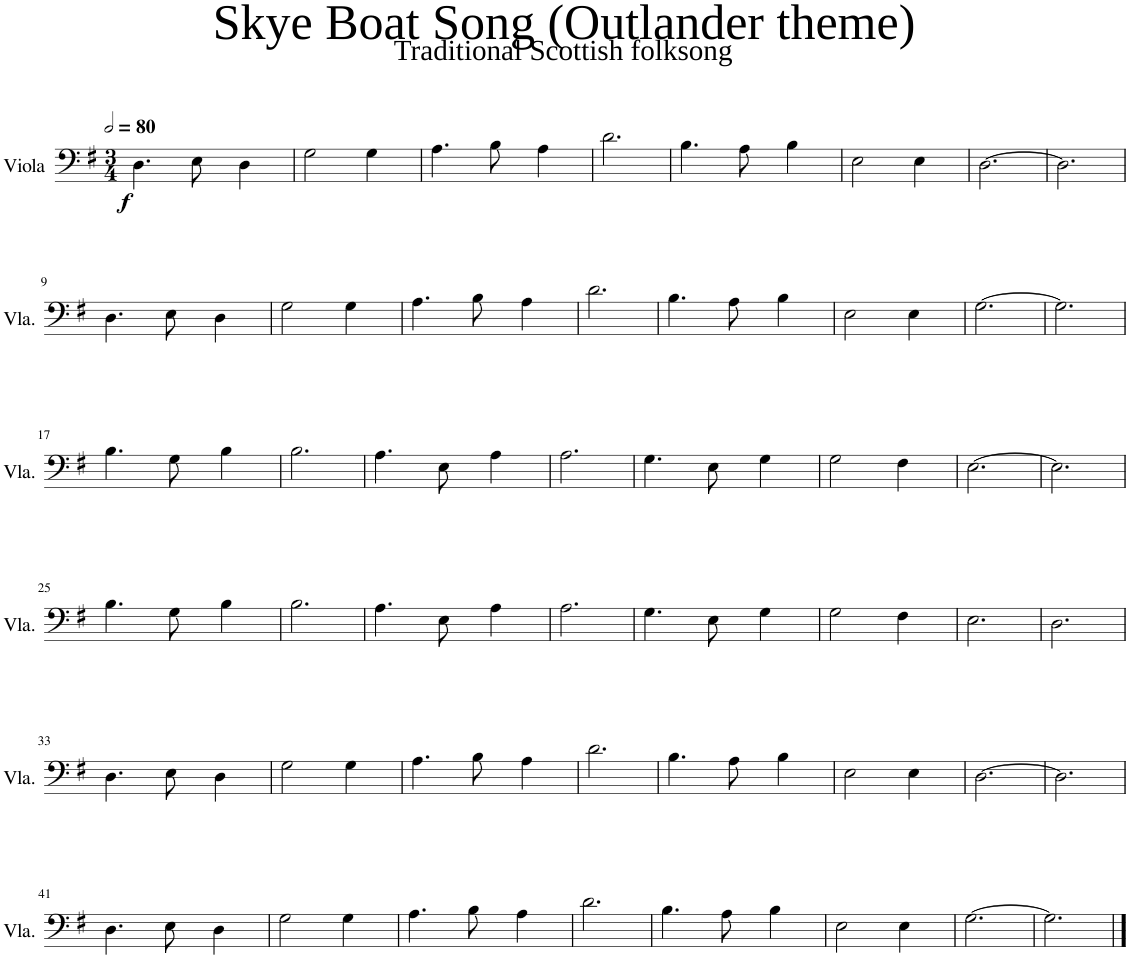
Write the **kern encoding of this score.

**kern	**dynam
*part1	*part1
*staff1	*staff1
*I"Viola	*
*I'Vla.	*
*clefF4	*
*k[f#]	*
*M3/4	*
*MM160	*
=1	=1
!	!LO:DY:b
4.D\	f
8E\	.
4D\	.
=2	=2
2G\	.
4G\	.
=3	=3
4.A\	.
8B\	.
4A\	.
=4	=4
2.d\	.
=5	=5
4.B\	.
8A\	.
4B\	.
=6	=6
2E\	.
4E\	.
=7	=7
[2.D\	.
=8	=8
2.D\]	.
!!LO:LB:g=z
=9	=9
4.D\	.
8E\	.
4D\	.
=10	=10
2G\	.
4G\	.
=11	=11
4.A\	.
8B\	.
4A\	.
=12	=12
2.d\	.
=13	=13
4.B\	.
8A\	.
4B\	.
=14	=14
2E\	.
4E\	.
=15	=15
[2.G\	.
=16	=16
2.G\]	.
!!LO:LB:g=z
=17	=17
4.B\	.
8G\	.
4B\	.
=18	=18
2.B\	.
=19	=19
4.A\	.
8E\	.
4A\	.
=20	=20
2.A\	.
=21	=21
4.G\	.
8E\	.
4G\	.
=22	=22
2G\	.
4F#\	.
=23	=23
[2.E\	.
=24	=24
2.E\]	.
!!LO:LB:g=z
=25	=25
4.B\	.
8G\	.
4B\	.
=26	=26
2.B\	.
=27	=27
4.A\	.
8E\	.
4A\	.
=28	=28
2.A\	.
=29	=29
4.G\	.
8E\	.
4G\	.
=30	=30
2G\	.
4F#\	.
=31	=31
2.E\	.
=32	=32
2.D\	.
!!LO:LB:g=z
=33	=33
4.D\	.
8E\	.
4D\	.
=34	=34
2G\	.
4G\	.
=35	=35
4.A\	.
8B\	.
4A\	.
=36	=36
2.d\	.
=37	=37
4.B\	.
8A\	.
4B\	.
=38	=38
2E\	.
4E\	.
=39	=39
[2.D\	.
=40	=40
2.D\]	.
!!LO:LB:g=z
=41	=41
4.D\	.
8E\	.
4D\	.
=42	=42
2G\	.
4G\	.
=43	=43
4.A\	.
8B\	.
4A\	.
=44	=44
2.d\	.
=45	=45
4.B\	.
8A\	.
4B\	.
=46	=46
2E\	.
4E\	.
=47	=47
[2.G\	.
=48	=48
2.G\]	.
==	==
*-	*-
